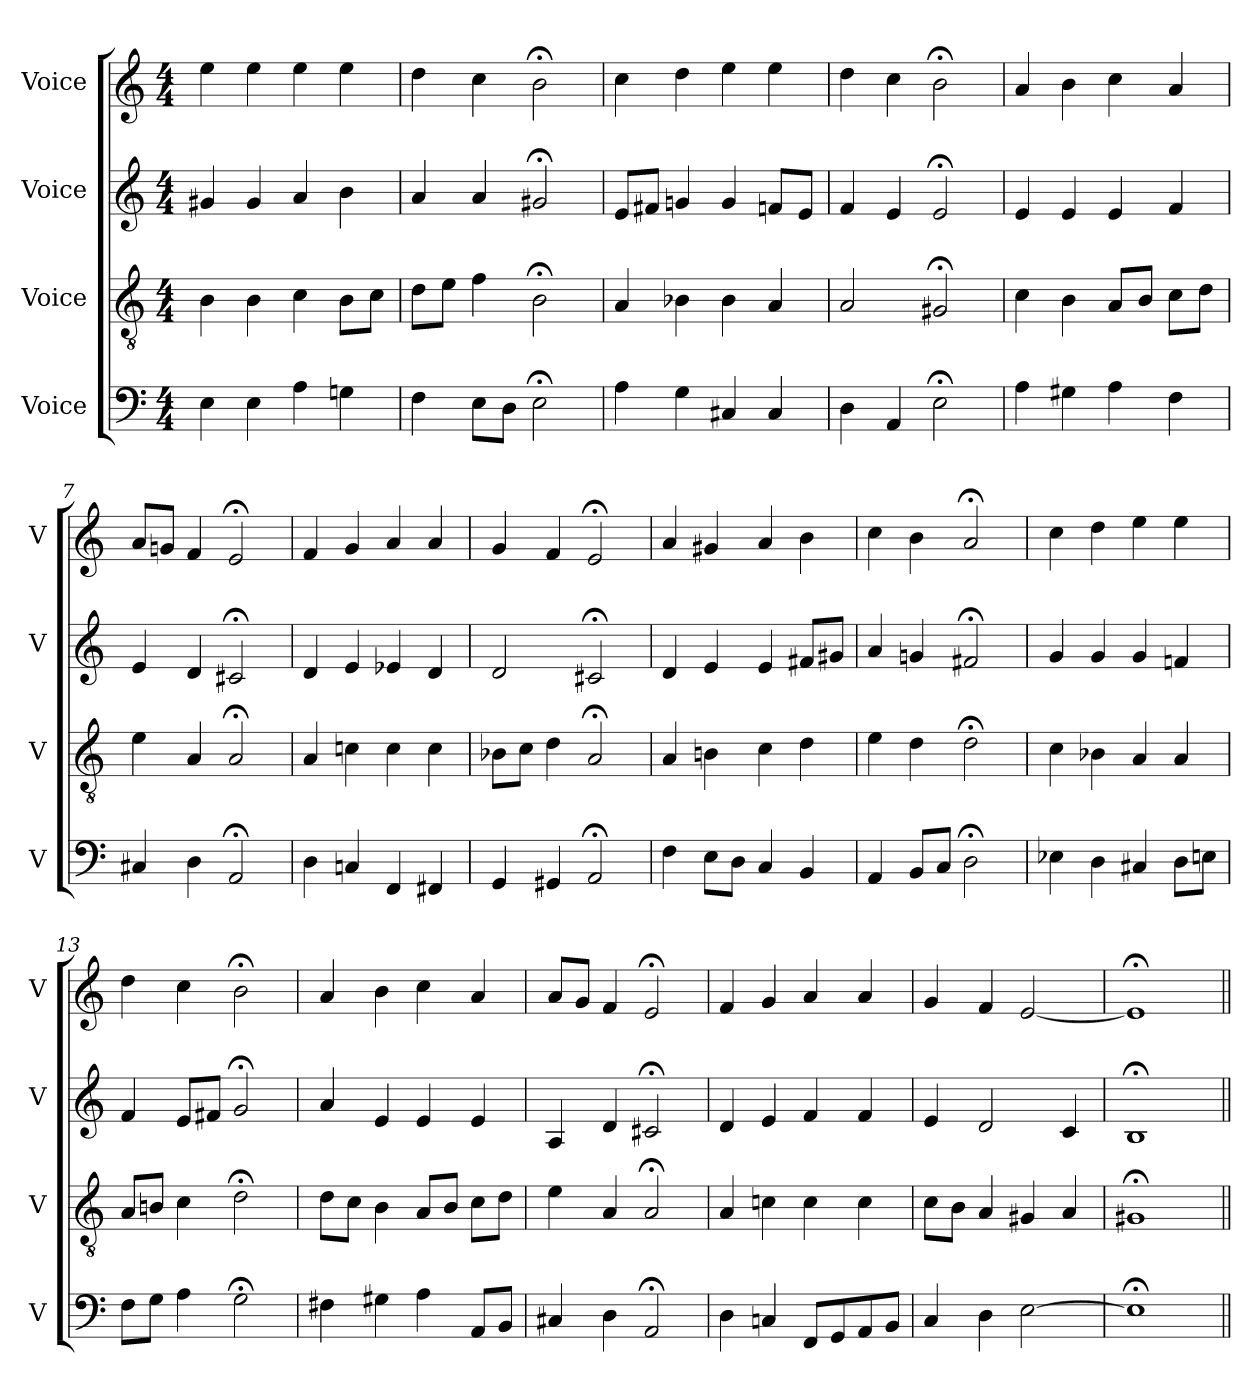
**kern	**kern	**kern	**kern
*part4	*part3	*part2	*part1
*staff4	*staff3	*staff2	*staff1
*I"Voice	*I"Voice	*I"Voice	*I"Voice
*I'V	*I'V	*I'V	*I'V
*clefF4	*clefGv2	*clefG2	*clefG2
*k[]	*k[]	*k[]	*k[]
*M4/4	*M4/4	*M4/4	*M4/4
=	=	=	=
4E	4B	4g#X	4ee
4E	4B	4g#	4ee
4A	4c	4a	4ee
4Gn	8BL	4b	4ee
.	8cJ	.	.
=3	=3	=3	=3
4F	8dL	4a	4dd
.	8eJ	.	.
8EL	4f	4a	4cc
8DJ	.	.	.
2E;<	2B;<	2g#X;<	2b;<
=4	=4	=4	=4
4A	4A	8eL	4cc
.	.	8f#XJ	.
4G	4B-X	4gn	4dd
4C#X	4B-	4g	4ee
4C#	4A	8fnL	4ee
.	.	8eJ	.
=5	=5	=5	=5
4D	2A	4f	4dd
4AA	.	4e	4cc
2E;<	2G#X;<	2e;<	2b;<
=6	=6	=6	=6
4A	4c	4e	4a
4G#X	4B	4e	4b
4A	8AL	4e	4cc
.	8BJ	.	.
4F	8cL	4f	4a
.	8dJ	.	.
=7	=7	=7	=7
4C#X	4e	4e	8aL
.	.	.	8gnJ
4D	4A	4d	4f
2AA;<	2A;<	2c#X;<	2e;<
=8	=8	=8	=8
4D	4A	4d	4f
4Cn	4cn	4e	4g
4FF	4c	4e-X	4a
4FF#X	4c	4d	4a
=9	=9	=9	=9
4GG	8B-XL	2d	4g
.	8cJ	.	.
4GG#X	4d	.	4f
2AA;<	2A;<	2c#X;<	2e;<
=10	=10	=10	=10
4F	4A	4d	4a
8EL	4Bn	4e	4g#X
8DJ	.	.	.
4C	4c	4e	4a
4BB	4d	8f#XL	4b
.	.	8g#XJ	.
=11	=11	=11	=11
4AA	4e	4a	4cc
8BBL	4d	4gn	4b
8CJ	.	.	.
2D;<	2d;<	2f#X;<	2a;<
=12	=12	=12	=12
4E-X	4c	4g	4cc
4D	4B-X	4g	4dd
4C#X	4A	4g	4ee
8DL	4A	4fn	4ee
8EnJ	.	.	.
=13	=13	=13	=13
8FL	8AL	4f	4dd
8GJ	8BnJ	.	.
4A	4c	8eL	4cc
.	.	8f#XJ	.
2G;<	2d;<	2g;<	2b;<
=14	=14	=14	=14
4F#X	8dL	4a	4a
.	8cJ	.	.
4G#X	4B	4e	4b
4A	8AL	4e	4cc
.	8BJ	.	.
8AAL	8cL	4e	4a
8BBJ	8dJ	.	.
=15	=15	=15	=15
4C#X	4e	4A	8aL
.	.	.	8gJ
4D	4A	4d	4f
2AA;<	2A;<	2c#X;<	2e;<
=16	=16	=16	=16
4D	4A	4d	4f
4Cn	4cn	4e	4g
8FFL	4c	4f	4a
8GG	.	.	.
8AA	4c	4f	4a
8BBJ	.	.	.
=17	=17	=17	=17
4C	8cL	4e	4g
.	8BJ	.	.
4D	4A	2d	4f
[2E	4G#X	.	[2e
.	4A	4c	.
=18	=18	=18	=18
1E;<]	1G#X;<	1B;<	1e;<]
=||	=||	=||	=||
*-	*-	*-	*-
